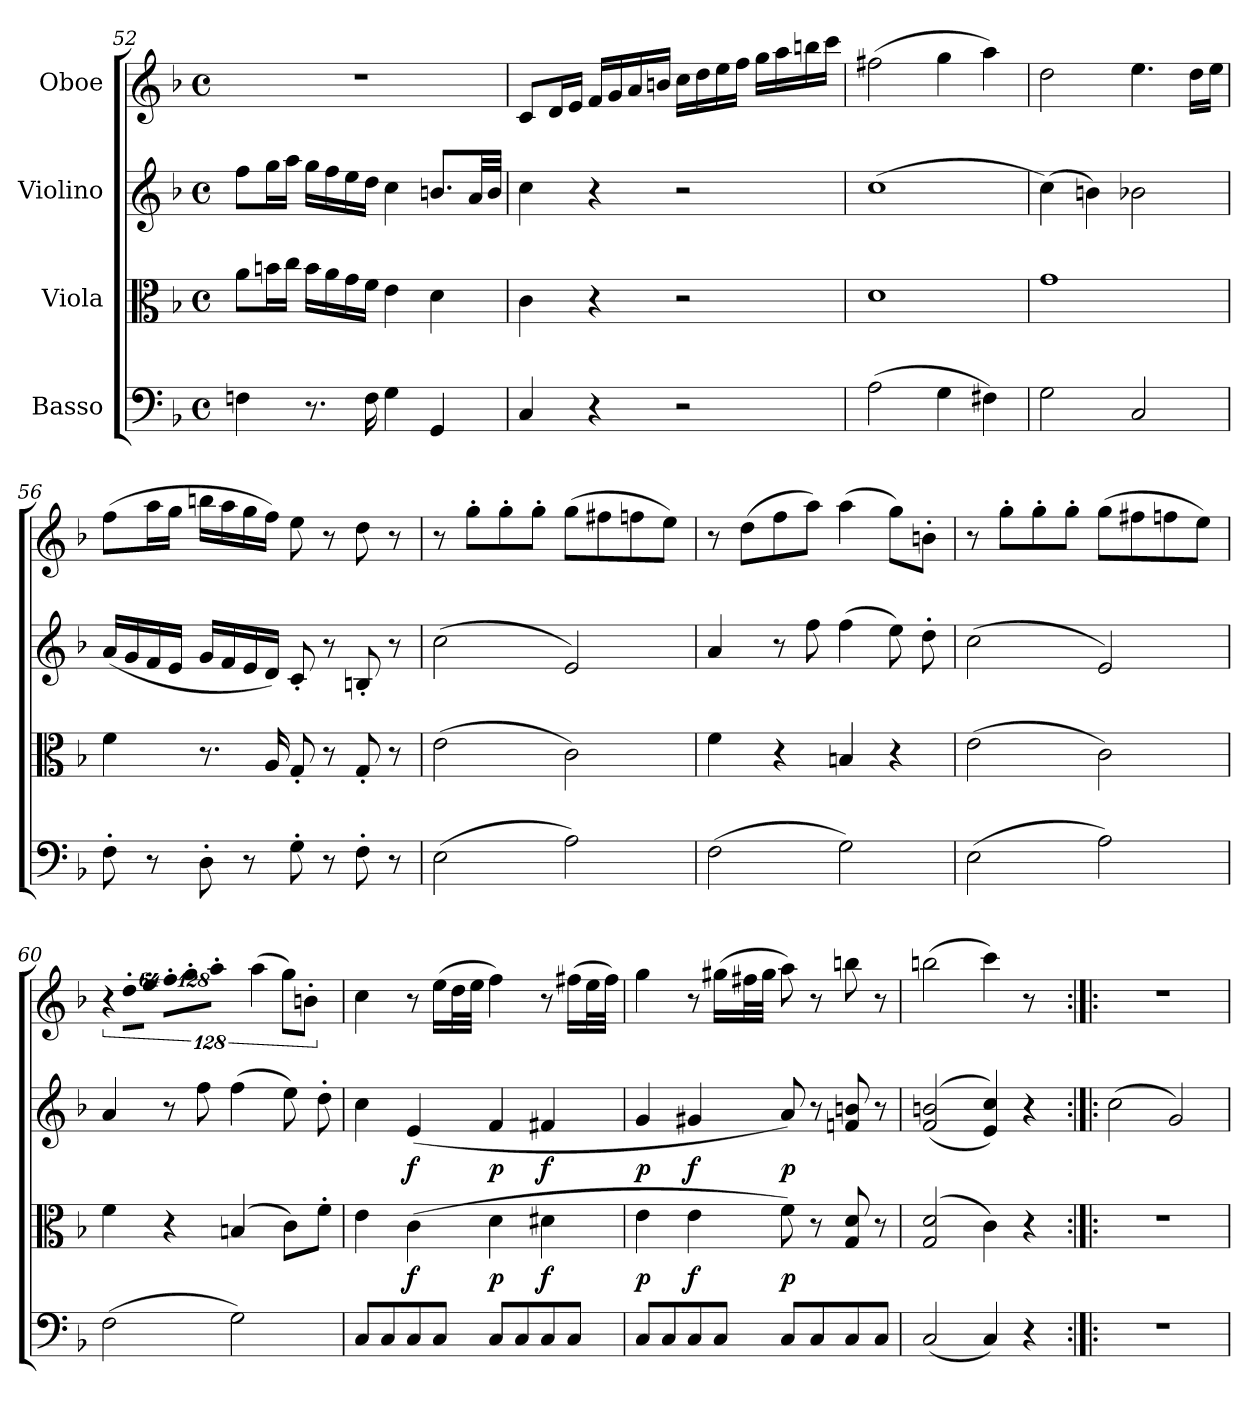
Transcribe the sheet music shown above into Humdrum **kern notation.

**kern	**kern	**dynam	**kern	**dynam	**kern
*part4	*part3	*part3	*part2	*part2	*part1
*staff4	*staff3	*staff3	*staff2	*staff2	*staff1
*I"Basso	*I"Viola	*	*I"Violino	*	*I"Oboe
!!LO:PB:g=z
*clefF4	*clefC3	*	*clefG2	*	*clefG2
*k[b-]	*k[b-]	*	*k[b-]	*	*k[b-]
*F:	*F:	*	*F:	*	*F:
*M4/4	*M4/4	*	*M4/4	*	*M4/4
*met(c)	*met(c)	*	*met(c)	*	*met(c)
=52	=52	=52	=52	=52	=52
4Fni\	8ai\L	.	8ffi\L	.	1r
.	16bni\	.	16ggi\	.	.
.	16cci\J	.	16aai\J	.	.
8.r	16bi\L	.	16ggi\L	.	.
.	16ai\	.	16ffi\	.	.
.	16gi\	.	16eei\	.	.
16Fi\L	16fi\J	.	16ddi\J	.	.
4Gi\	4ei\	.	4cci\	.	.
4GGi/	4di\	.	8.bni/L	.	.
.	.	.	32ai/	.	.
.	.	.	32bi/J	.	.
=53	=53	=53	=53	=53	=53
4Ci/	4ci\	.	4cci\	.	8ci/L
.	.	.	.	.	16di/
.	.	.	.	.	16ei/J
4r	4r	.	4r	.	16fi/L
.	.	.	.	.	16gi/
.	.	.	.	.	16ai/
.	.	.	.	.	16bni/J
2r	2r	.	2r	.	16cci\L
.	.	.	.	.	16ddi\
.	.	.	.	.	16eei\
.	.	.	.	.	16ffi\J
.	.	.	.	.	16ggi\L
.	.	.	.	.	16aai\
.	.	.	.	.	16bbni\
.	.	.	.	.	16ccci\J
=54	=54	=54	=54	=54	=54
(2Ai\	1di\	.	(1cci\	.	(2ff#Xi\
4Gi\	.	.	.	.	4ggi\
4F#Xi\)	.	.	.	.	4aai\)
=55	=55	=55	=55	=55	=55
2Gi\	1gi\	.	(4cci\)	.	2ddi\
.	.	.	4bni\)	.	.
2Ci/	.	.	2b-Xi\	.	4.eei\
.	.	.	.	.	16ddi\L
.	.	.	.	.	16eei\J
=56	=56	=56	=56	=56	=56
8F'i\L	4fi\	.	(16ai/L	.	(8ffi\L
.	.	.	16gi/	.	.
8r	.	.	16fi/	.	16aai\
.	.	.	16ei/J	.	16ggi\J
8D'i\L	8.r	.	16gi/L	.	16bbni\L
.	.	.	16fi/	.	16aai\
8r	.	.	16ei/	.	16ggi\
.	16Ai/L	.	16di/J)	.	16ffi\J)
8G'i\L	8G'i/L	.	8c'i/L	.	8eei\L
8r	8r	.	8r	.	8r
8F'i\L	8G'i/L	.	8Bn'i/L	.	8ddi\L
8r	8r	.	8r	.	8r
=57	=57	=57	=57	=57	=57
(2Ei\	(2ei\	.	(2cci\	.	8r
.	.	.	.	.	8gg'i\L
.	.	.	.	.	8gg'i\
.	.	.	.	.	8gg'i\J
2Ai\)	2ci\)	.	2ei/)	.	(8ggi\L
.	.	.	.	.	8ff#Xi\
.	.	.	.	.	8ffni\
.	.	.	.	.	8eei\J)
!!LO:LB:g=z
=58	=58	=58	=58	=58	=58
(2Fi\	4fi\	.	4ai/	.	8r
.	.	.	.	.	(8ddi\L
.	4r	.	8r	.	8ffi\
.	.	.	8ffi\L	.	8aai\J)
2Gi\)	4Bni/	.	(4ffi\	.	(4aai\
.	4r	.	8eei\L)	.	8ggi\L)
.	.	.	8dd'i\J	.	8bn'i\J
=59	=59	=59	=59	=59	=59
(2Ei\	(2ei\	.	(2cci\	.	8r
.	.	.	.	.	8gg'i\L
.	.	.	.	.	8gg'i\
.	.	.	.	.	8gg'i\J
2Ai\)	2ci\)	.	2ei/)	.	(8ggi\L
.	.	.	.	.	8ff#Xi\
.	.	.	.	.	8ffni\
.	.	.	.	.	8eei\J)
=60	=60	=60	=60	=60	=60
!	!	!	!	!	!LO:N:vis=8
(2Fi\	4fi\	.	4ai/	.	1024%85r
!	!	!	!	!	!LO:N:vis=8
.	.	.	.	.	1024%85dd'i\L
!	!	!	!	!	!LO:N:vis=8
.	.	.	.	.	512%43ee'i\J
*	*	*	*	*	*Xbrackettup
!	!	!	!	!	!LO:N:vis=8
.	4r	.	8r	.	1024%85ff'i\L
!	!	!	!	!	!LO:N:vis=8
.	.	.	.	.	1024%85gg'i\
.	.	.	8ffi\L	.	.
!	!	!	!	!	!LO:N:vis=8
.	.	.	.	.	512%43aa'i\J
2Gi\)	(4Bni/	.	(4ffi\	.	(4aai\
.	8ci\L)	.	8eei\L)	.	8ggi\L)
.	8f'i\J	.	8dd'i\J	.	8bn'i\J
=61	=61	=61	=61	=61	=61
8Ci/L	4ei\	.	4cci\	.	4cci\
8Ci/	.	.	.	.	.
8Ci/	(4ci\	f	(4ei/	f	8r
8Ci/J	.	.	.	.	(16eei\L
.	.	.	.	.	32ddi\
.	.	.	.	.	32eei\J
8Ci/L	4di\	p	4fi/	p	4ffi\)
8Ci/	.	.	.	.	.
8Ci/	4d#Xi\	f	4f#Xi/	f	8r
8Ci/J	.	.	.	.	(16ff#Xi\L
.	.	.	.	.	32eei\
.	.	.	.	.	32ff#i\J)
=62	=62	=62	=62	=62	=62
8Ci/L	4ei\	p	4gi/	p	4ggi\
8Ci/	.	.	.	.	.
8Ci/	4ei\	f	4g#Xi/	f	8r
8Ci/J	.	.	.	.	(16gg#Xi\L
.	.	.	.	.	32ff#Xi\
.	.	.	.	.	32gg#i\J
8Ci/L	8fi\L)	p	8ai/L)	p	8aai\L)
8Ci/	8r	.	8r	.	8r
8Ci/	8Gi/ 8diL	.	8fni/ 8bniL	.	8bbni\L
8Ci/J	8r	.	8r	.	8r
=63	=63	=63	=63	=63	=63
(2Ci/	(2Gi/ 2di	.	((2fi/ 2bni	.	(2bbni\
4Ci/)	4ci\)	.	4ei/ 4cci))	.	4ccci\)
4r	4r	.	4r	.	8r
.	.	.	.	.	8ryy
!!LO:LB:g=z
=64:|!|:	=64:|!|:	=64:|!|:	=64:|!|:	=64:|!|:	=64:|!|:
1r	1r	.	(2cci\	.	1r
.	.	.	2gi/)	.	.
=	=	=	=	=	=
*-	*-	*-	*-	*-	*-
